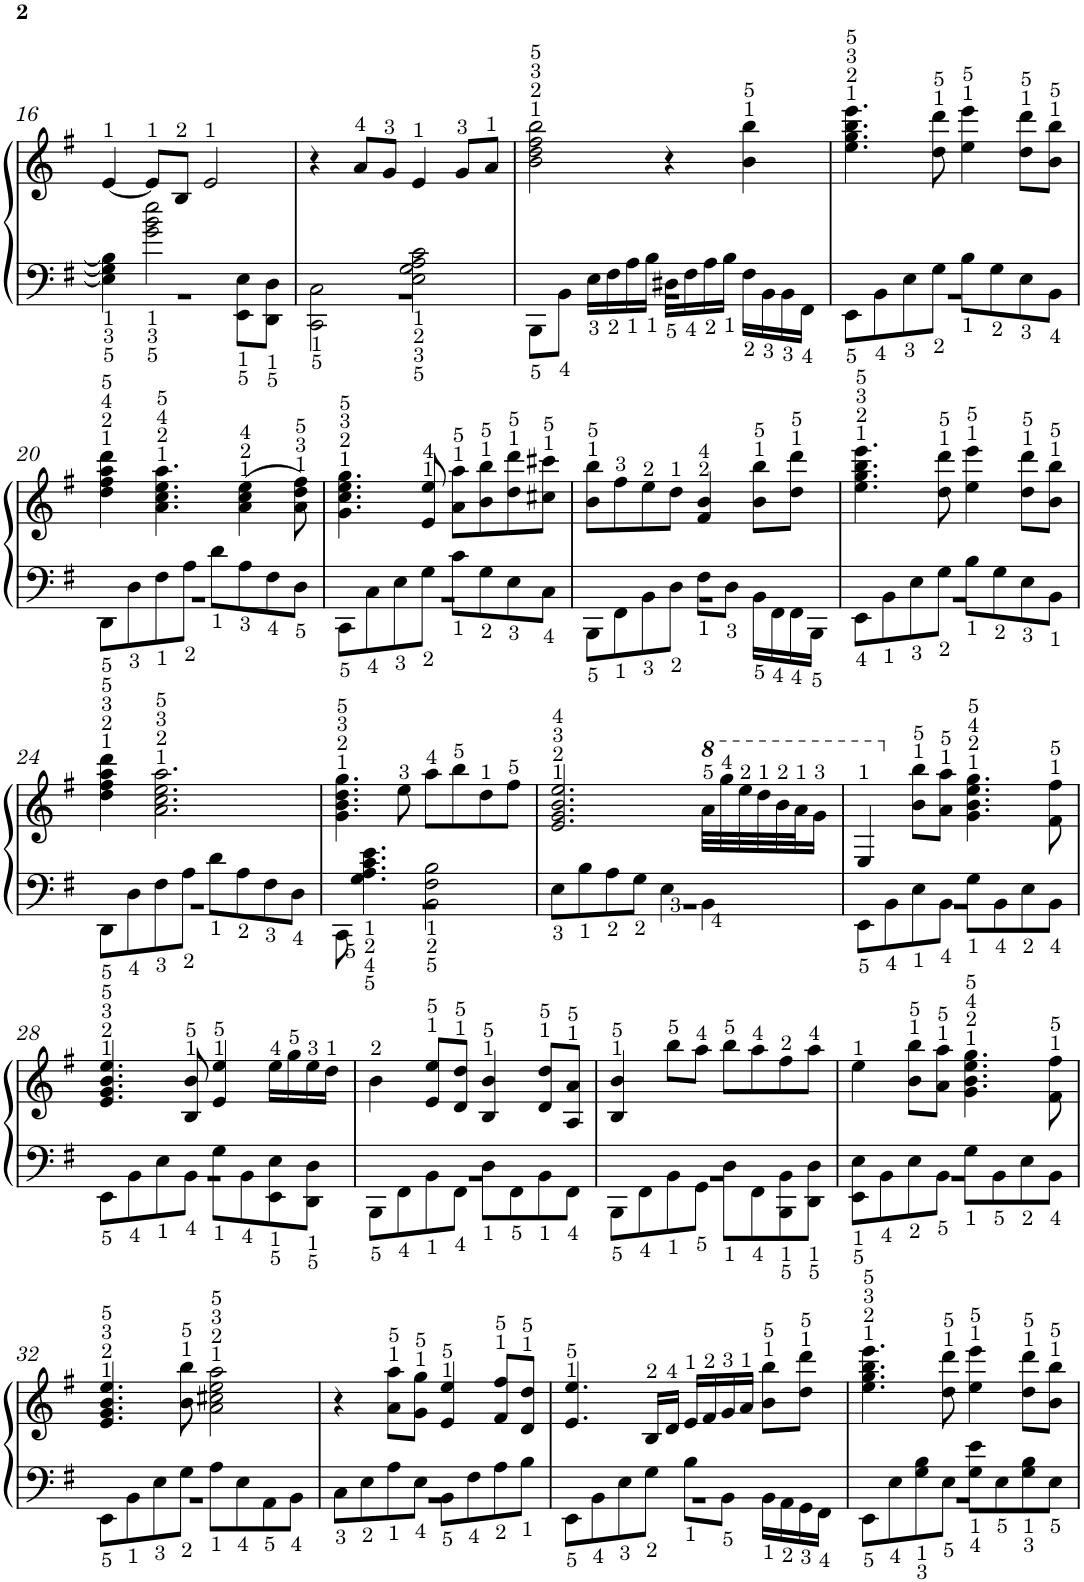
**kern	**kern
*part1	*part1
*staff2	*staff1
*I"钢琴	*
!!LO:PB:g=z
*clefF4	*clefG2
*k[f#]	*k[f#]
*M4/4	*M4/4
=16	=16
*^	*
*	*^	*
1ryy	1r	4E\] 4G\] 4B\]	[4e/
.	.	2g\ 2b\ 2ee\	8e/L]
.	.	.	8B/J
.	.	.	2e/
.	.	8EE\ 8E\L	.
.	.	8DD\ 8D\J	.
=17	=17	=17	=17
1ryy	1r	2CC\ 2C\	4r
.	.	.	8a/L
.	.	.	8g/J
.	.	2E\ 2G\ 2A\ 2c\	4e/
.	.	.	8g/L
.	.	.	8a/J
=18	=18	=18	=18
1ryy	1r	8BBB\L	2b\ 2dd\ 2ff#\ 2bb\
.	.	8BB\J	.
.	.	16E\LL	.
.	.	16F#\	.
.	.	16A\	.
.	.	16B\JJ	.
.	.	16D#X\LL	4r
.	.	16F#\	.
.	.	16A\	.
.	.	16B\JJ	.
.	.	16F#\LL	4b\ 4bb\
.	.	16BB\	.
.	.	16BB\	.
.	.	16FF#\JJ	.
=19	=19	=19	=19
1ryy	1r	8EE\L	4.ee\ 4.gg\ 4.bb\ 4.eee\
.	.	8BB\	.
.	.	8E\	.
.	.	8G\J	8dd\ 8ddd\
.	.	8B\L	4ee\ 4eee\
.	.	8G\	.
.	.	8E\	8dd\ 8ddd\L
.	.	8BB\J	8b\ 8bb\J
!!LO:LB:g=z
=20	=20	=20	=20
1ryy	1r	8DD\L	4dd\ 4ff#\ 4aa\ 4ddd\
.	.	8D\	.
.	.	8F#\	4.a\ 4.cc\ 4.ee\ 4.aa\
.	.	8A\J	.
.	.	8d\L	.
.	.	8A\	(>4a\ 4cc\ 4ee\
.	.	8F#\	.
.	.	8D\J	8a\ 8dd\ 8ff#\)
=21	=21	=21	=21
1ryy	1r	8CC\L	4.g\ 4.cc\ 4.ee\ 4.gg\
.	.	8C\	.
.	.	8E\	.
.	.	8G\J	8e/ 8ee/
.	.	8c\L	8a\ 8aa\L
.	.	8G\	8b\ 8bb\
.	.	8E\	8dd\ 8ddd\
.	.	8C\J	8cc#X\ 8ccc#X\J
=22	=22	=22	=22
1ryy	1r	8BBB\L	8b\ 8bb\L
.	.	8FF#\	8ff#\
.	.	8BB\	8ee\
.	.	8D\J	8dd\J
.	.	8F#\L	4f#/ 4b/
.	.	8D\J	.
.	.	16BB\LL	8b\ 8bb\L
.	.	16FF#\	.
.	.	16FF#\	8dd\ 8ddd\J
.	.	16BBB\JJ	.
=23	=23	=23	=23
1ryy	1r	8EE\L	4.ee\ 4.gg\ 4.bb\ 4.eee\
.	.	8BB\	.
.	.	8E\	.
.	.	8G\J	8dd\ 8ddd\
.	.	8B\L	4ee\ 4eee\
.	.	8G\	.
.	.	8E\	8dd\ 8ddd\L
.	.	8BB\J	8b\ 8bb\J
!!LO:LB:g=z
=24	=24	=24	=24
1ryy	1r	8DD\L	4dd\ 4ff#\ 4aa\ 4ddd\
.	.	8D\	.
.	.	8F#\	2.a\ 2.cc\ 2.ee\ 2.aa\
.	.	8A\J	.
.	.	8d\L	.
.	.	8A\	.
.	.	8F#\	.
.	.	8D\J	.
=25	=25	=25	=25
1ryy	1r	8CC\	4.g\ 4.b\ 4.dd\ 4.gg\
.	.	4.G\ 4.A\ 4.c\ 4.e\	.
.	.	.	8ee\
.	.	2BB\ 2F#\ 2B\	8aa\L
.	.	.	8bb\
.	.	.	8dd\
.	.	.	8ff#\J
=26	=26	=26	=26
1ryy	1r	8E\L	2.e/ 2.g/ 2.b/ 2.ee/
.	.	8B\	.
.	.	8A\	.
.	.	8G\J	.
.	.	4E\	.
*	*	*	*8va
.	.	4BB\	32aa\LLL
.	.	.	32ggg\
.	.	.	32eee\
.	.	.	32ddd\
.	.	.	32bb\
.	.	.	32aa\J
.	.	.	16gg\JJ
=27	=27	=27	=27
1ryy	1r	8EE\L	4e/
.	.	8BB\	.
*	*	*	*X8va
.	.	8E\	8b\ 8bb\L
.	.	8BB\J	8a\ 8aa\J
.	.	8G\L	4.g\ 4.b\ 4.ee\ 4.gg\
.	.	8BB\	.
.	.	8E\	.
.	.	8BB\J	8f#\ 8ff#\
!!LO:LB:g=z
=28	=28	=28	=28
1ryy	1r	8EE\L	4.e/ 4.g/ 4.b/ 4.ee/
.	.	8BB\	.
.	.	8E\	.
.	.	8BB\J	8B/ 8b/
.	.	8G\L	4e/ 4ee/
.	.	8BB\	.
.	.	8EE\ 8E\	16ee\LL
.	.	.	16gg\
.	.	8DD\ 8D\J	16ee\
.	.	.	16dd\JJ
=29	=29	=29	=29
1ryy	1r	8BBB\L	4b\
.	.	8FF#\	.
.	.	8BB\	8e/ 8ee/L
.	.	8FF#\J	8d/ 8dd/J
.	.	8D\L	4B/ 4b/
.	.	8FF#\	.
.	.	8BB\	8d/ 8dd/L
.	.	8FF#\J	8A/ 8a/J
=30	=30	=30	=30
1ryy	1r	8BBB\L	4B/ 4b/
.	.	8FF#\	.
.	.	8BB\	8bb\L
.	.	8GG\J	8aa\J
.	.	8D\L	8bb\L
.	.	8FF#\	8aa\
.	.	8BBB\ 8BB\	8ff#\
.	.	8DD\ 8D\J	8aa\J
=31	=31	=31	=31
1ryy	1r	8EE\ 8E\L	4ee\
.	.	8BB\	.
.	.	8E\	8b\ 8bb\L
.	.	8BB\J	8a\ 8aa\J
.	.	8G\L	4.g\ 4.b\ 4.ee\ 4.gg\
.	.	8BB\	.
.	.	8E\	.
.	.	8BB\J	8f#\ 8ff#\
!!LO:LB:g=z
=32	=32	=32	=32
1ryy	1r	8EE\L	4.e/ 4.g/ 4.b/ 4.ee/
.	.	8BB\	.
.	.	8E\	.
.	.	8G\J	8b\ 8bb\
.	.	8A\L	2a\ 2cc#X\ 2ee\ 2aa\
.	.	8E\	.
.	.	8AA\	.
.	.	8BB\J	.
=33	=33	=33	=33
1ryy	1r	8C\L	4r
.	.	8E\	.
.	.	8A\	8a\ 8aa\L
.	.	8E\J	8g\ 8gg\J
.	.	8BB\L	4e/ 4ee/
.	.	8F#\	.
.	.	8A\	8f#/ 8ff#/L
.	.	8B\J	8d/ 8dd/J
=34	=34	=34	=34
1ryy	1r	8EE\L	4.e/ 4.ee/
.	.	8BB\	.
.	.	8E\	.
.	.	8G\J	16B/LL
.	.	.	16d/JJ
.	.	8B\L	16e/LL
.	.	.	16f#/
.	.	8BB\J	16g/
.	.	.	16a/JJ
.	.	16BB\LL	8b\ 8bb\L
.	.	16AA\	.
.	.	16GG\	8dd\ 8ddd\J
.	.	16FF#\JJ	.
=35	=35	=35	=35
1ryy	1r	8EE\L	4.ee\ 4.gg\ 4.bb\ 4.eee\
.	.	8E\	.
.	.	8G\ 8B\	.
.	.	8E\J	8dd\ 8ddd\
.	.	8G\ 8e\L	4ee\ 4eee\
.	.	8E\	.
.	.	8G\ 8B\	8dd\ 8ddd\L
.	.	8E\J	8b\ 8bb\J
*v	*v	*v	*
=	=
*-	*-
